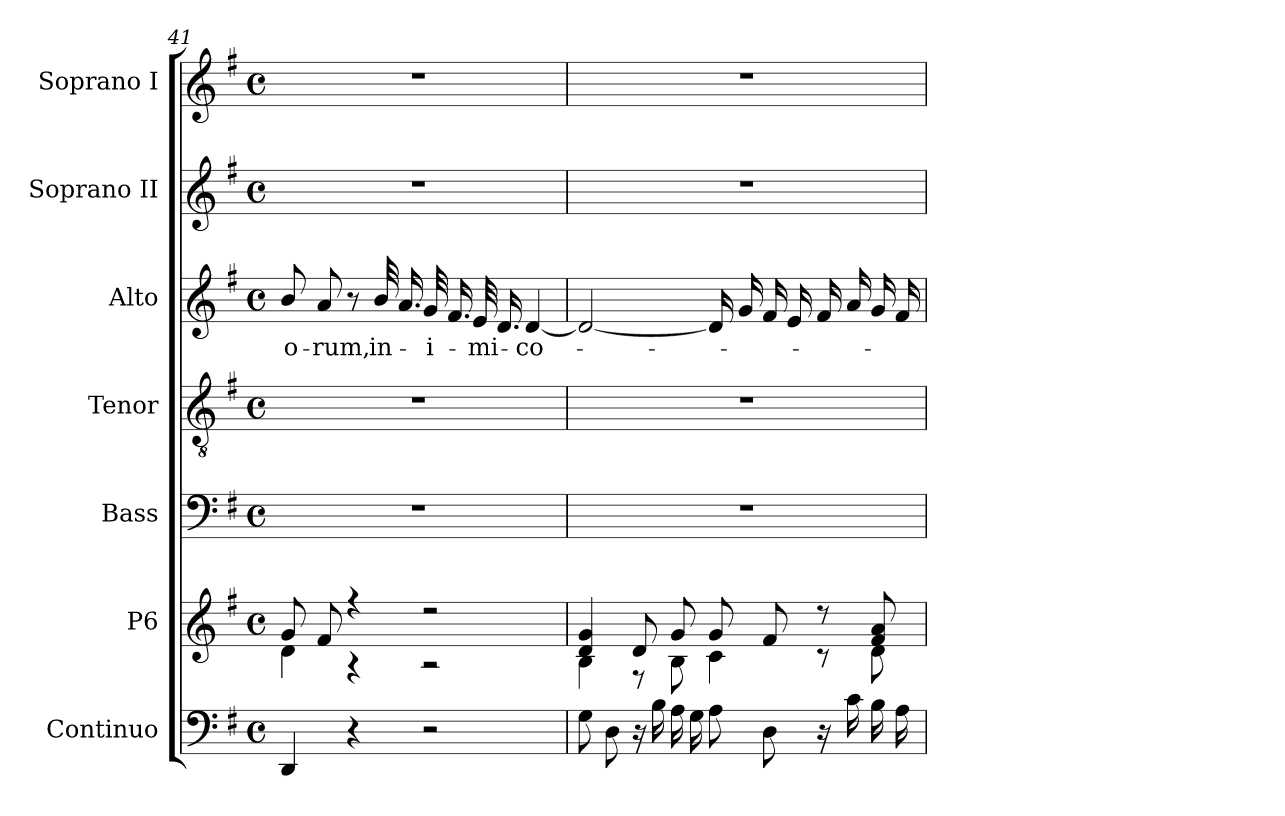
**kern	**kern	**kern	**kern	**kern	**text	**kern	**kern
*part7	*part6	*part5	*part4	*part3	*part3	*part2	*part1
*staff7	*staff6	*staff5	*staff4	*staff3	*staff3	*staff2	*staff1
*I"Continuo	*I"P6	*I"Bass	*I"Tenor	*I"Alto	*	*I"Soprano II	*I"Soprano I
*	*	*I'B.	*I'T.	*I'A.	*	*I'S.	*I'S.
!!LO:LB:g=z
*clefF4	*clefG2	*clefF4	*clefGv2	*clefG2	*	*clefG2	*clefG2
*	*	*	*ITrd7c12	*	*	*	*
*k[f#]	*k[f#]	*k[f#]	*k[f#]	*k[f#]	*	*k[f#]	*k[f#]
*G:	*G:	*G:	*G:	*G:	*	*G:	*G:
*M4/4	*M4/4	*M4/4	*M4/4	*M4/4	*	*M4/4	*M4/4
*met(c)	*met(c)	*met(c)	*met(c)	*met(c)	*	*met(c)	*met(c)
=41	=41	=41	=41	=41	=41	=41	=41
*	*^	*	*	*	*	*	*
!	!	!	!	!	!	!LO:LY:b:color=#000000	!	!
4DDi/	8gi/	4di\	1r	1r	8bi/	-o-	1r	1r
!	!	!	!	!	!	!LO:LY:b:color=#000000	!	!
.	8f#i/	.	.	.	8ai/	-rum,	.	.
4r	4r	4r	.	.	8r	.	.	.
!	!	!	!	!	!	!LO:LY:b:color=#000000	!	!
.	.	.	.	.	32bi/	in-	.	.
.	.	.	.	.	16.ai/	.	.	.
!	!	!	!	!	!	!LO:LY:b:color=#000000	!	!
2r	2r	2r	.	.	32gi/	-i-	.	.
.	.	.	.	.	16.f#i/	.	.	.
!	!	!	!	!	!	!LO:LY:b:color=#000000	!	!
.	.	.	.	.	32ei/	-mi-	.	.
.	.	.	.	.	16.di/	.	.	.
!	!	!	!	!	!	!LO:LY:b:color=#000000	!	!
.	.	.	.	.	[<4di/	-co-	.	.
=42	=42	=42	=42	=42	=42	=42	=42	=42
8Gi\	4di/ 4gi	4Bi\	1r	1r	2di/_<	.	1r	1r
8Di\	.	.	.	.	.	.	.	.
16r	8di/	8r	.	.	.	.	.	.
16Bi\	.	.	.	.	.	.	.	.
16Ai\	8gi/	8Bi\	.	.	.	.	.	.
16Gi\	.	.	.	.	.	.	.	.
8Ai\	8gi/	4ci\	.	.	16di/]	.	.	.
.	.	.	.	.	16gi/	.	.	.
8Di\	8f#i/	.	.	.	16f#i/	.	.	.
.	.	.	.	.	16ei/	.	.	.
16r	8r	8r	.	.	16f#i/	.	.	.
16ci\	.	.	.	.	16ai/	.	.	.
16Bi\	8f#i/ 8ai	8di\	.	.	16gi/	.	.	.
16Ai\	.	.	.	.	16f#i/	.	.	.
*	*v	*v	*	*	*	*	*	*
=	=	=	=	=	=	=	=
*-	*-	*-	*-	*-	*-	*-	*-
